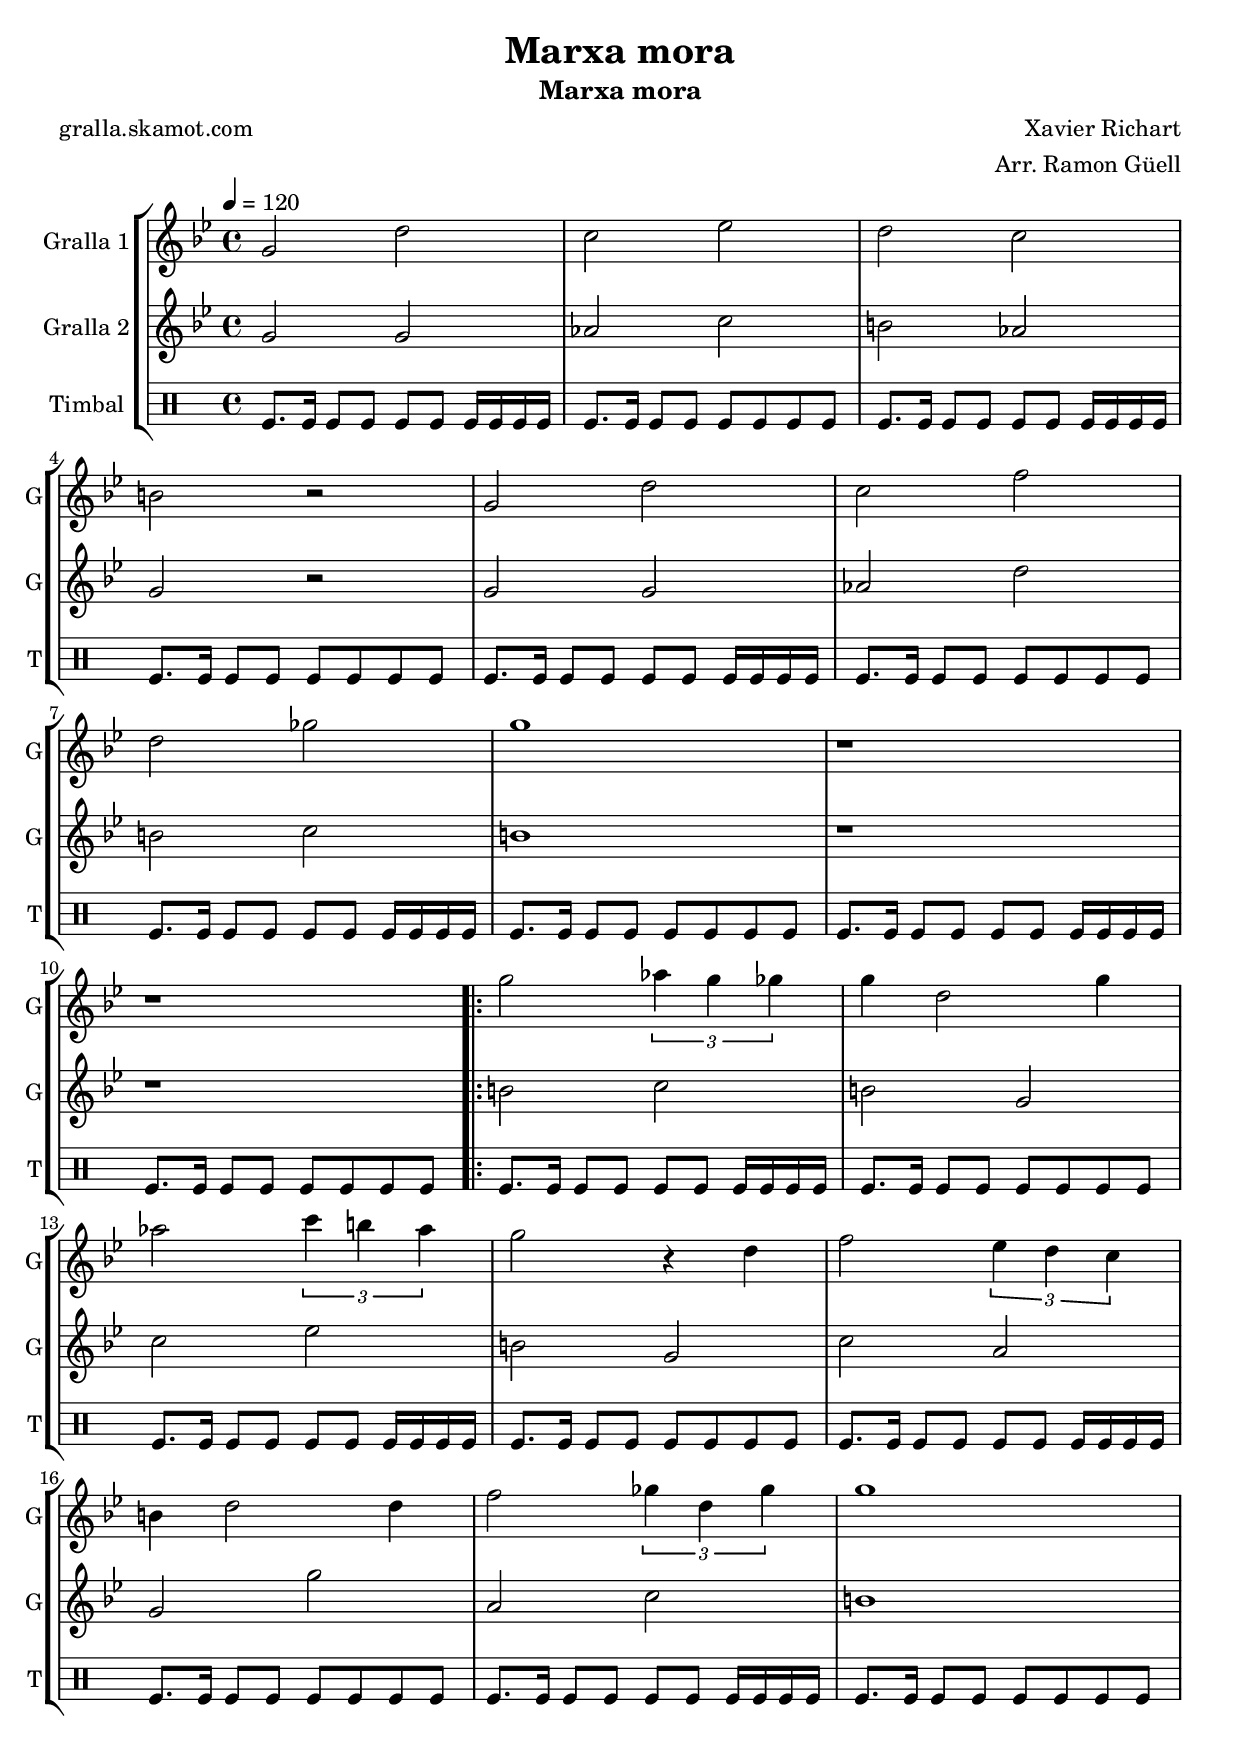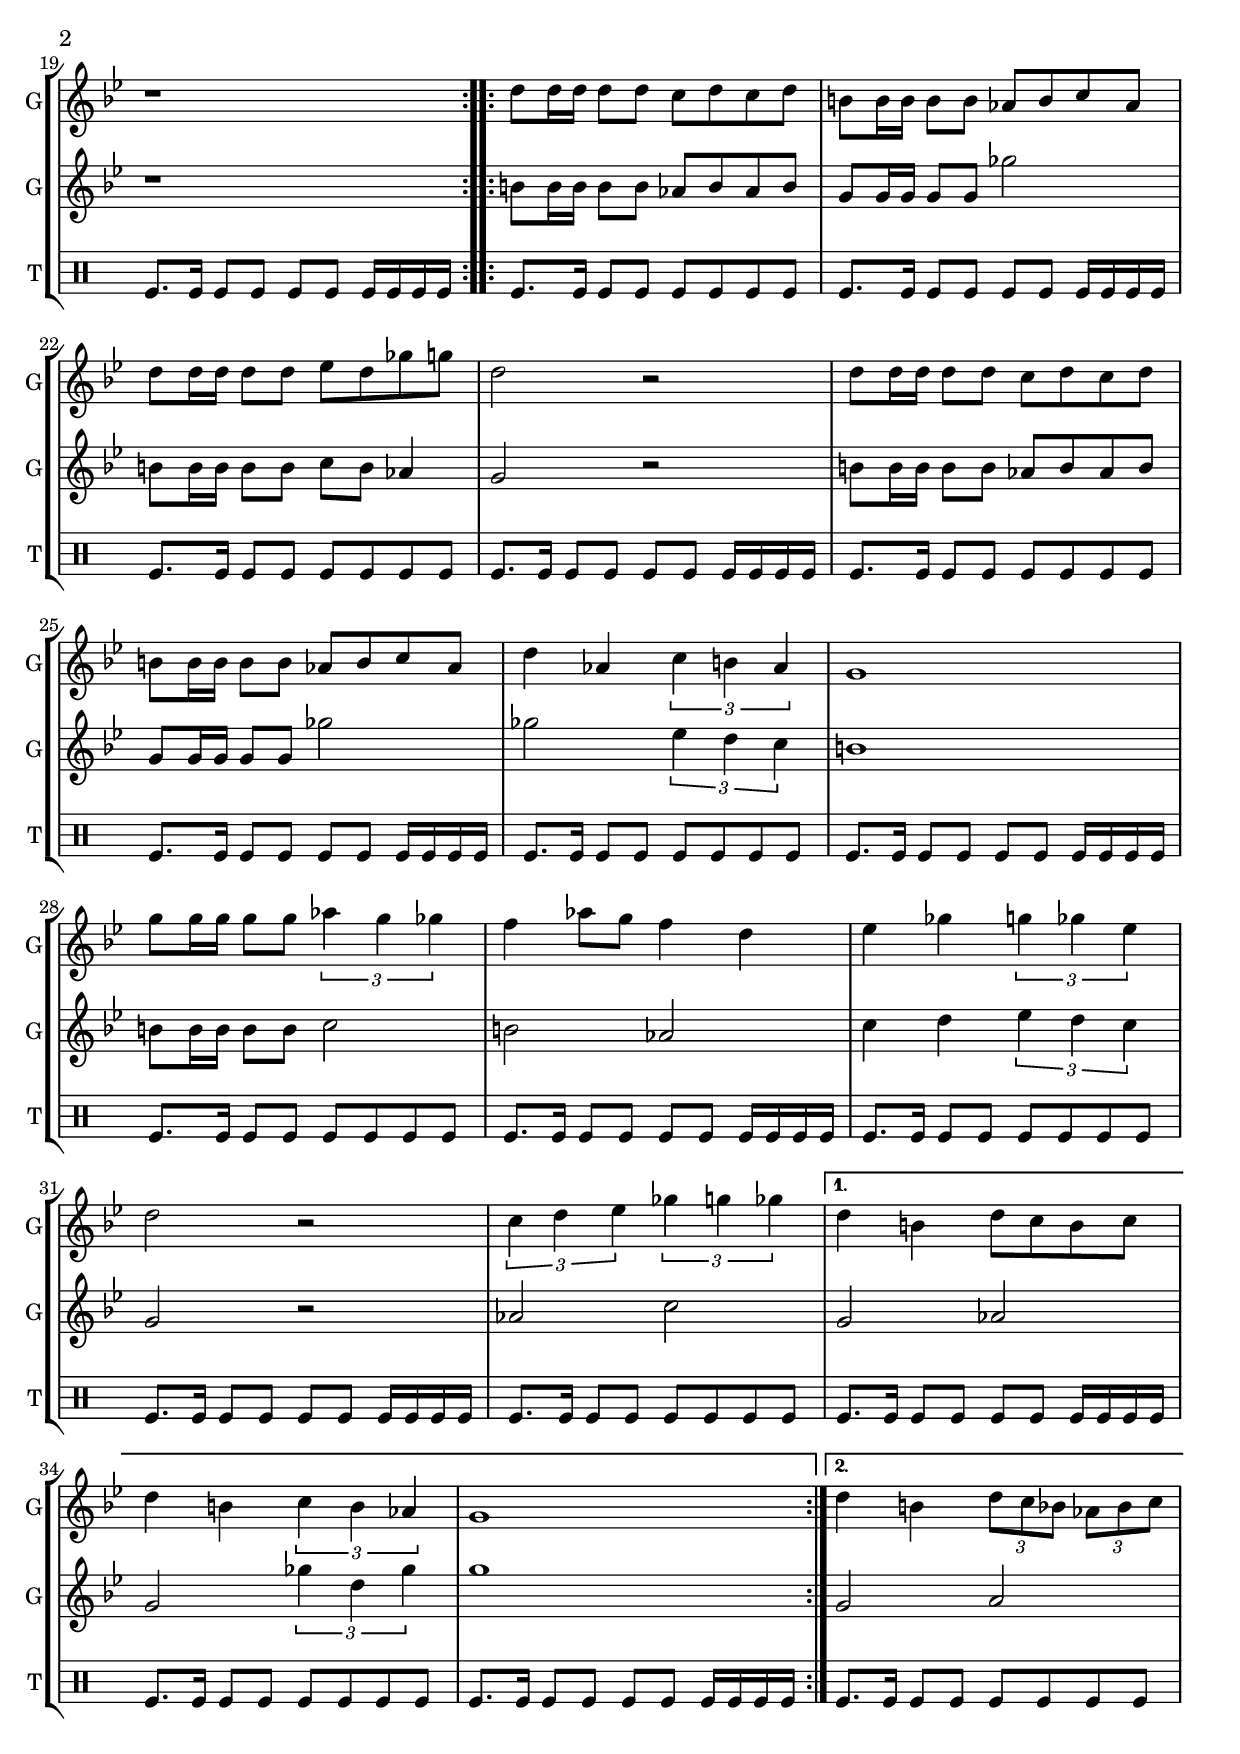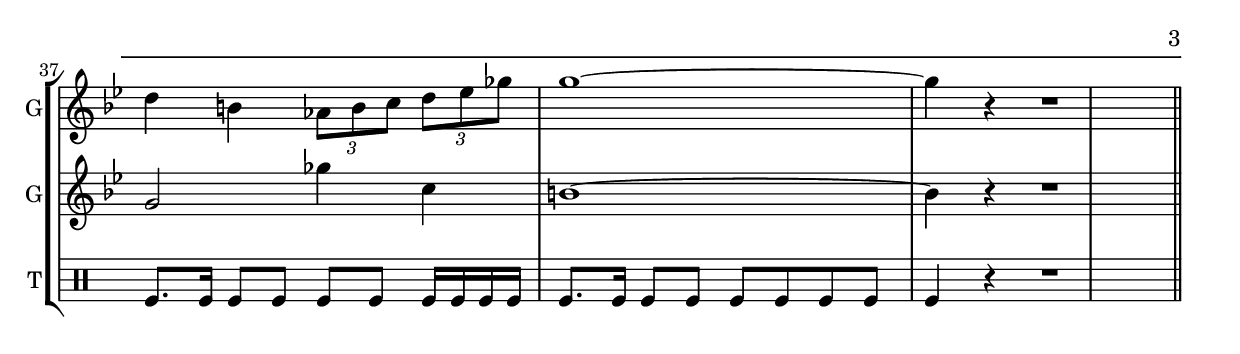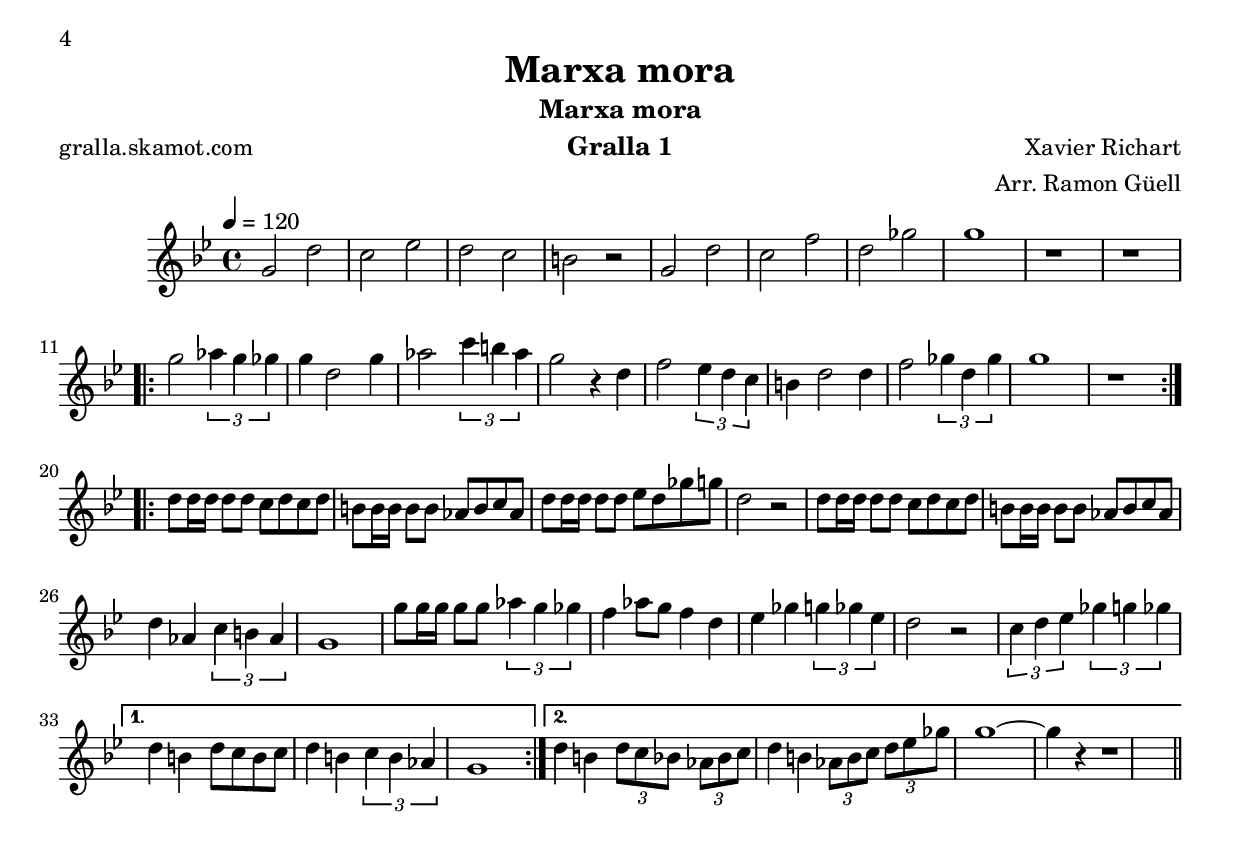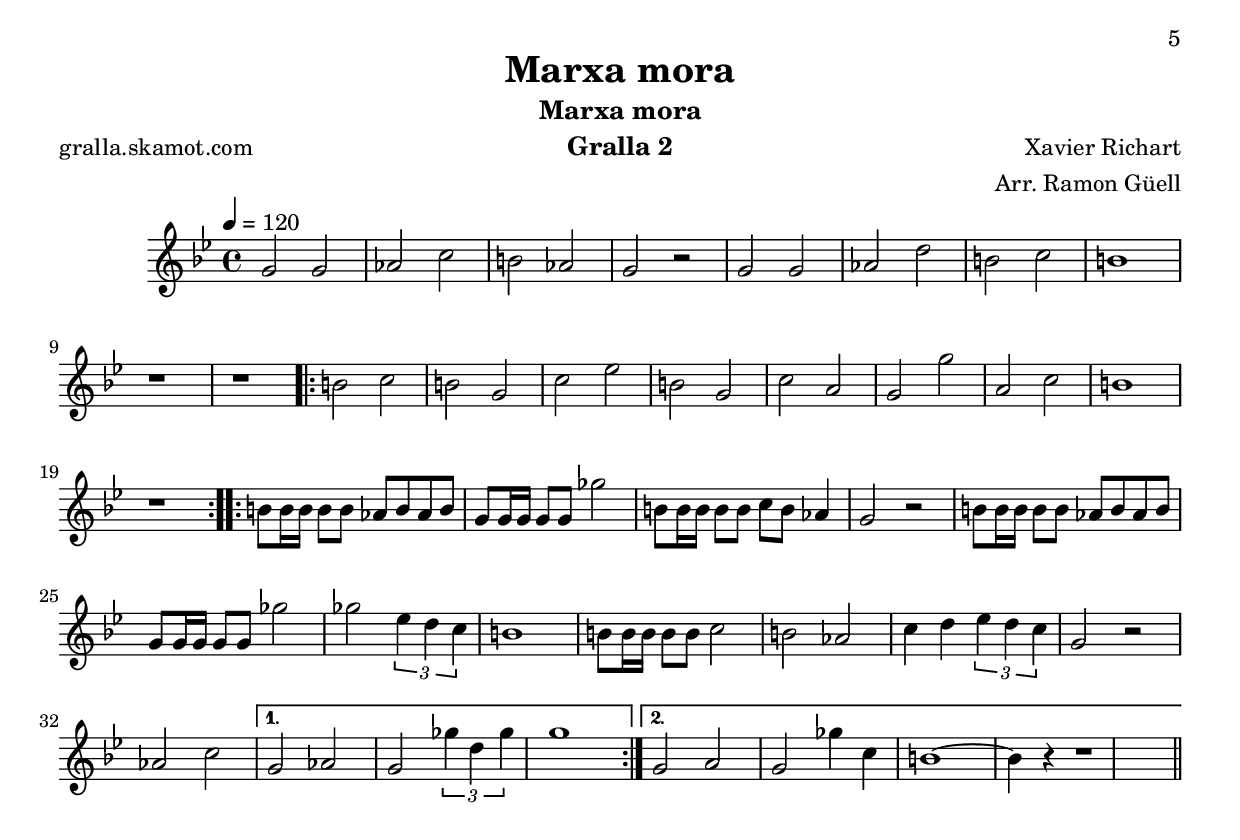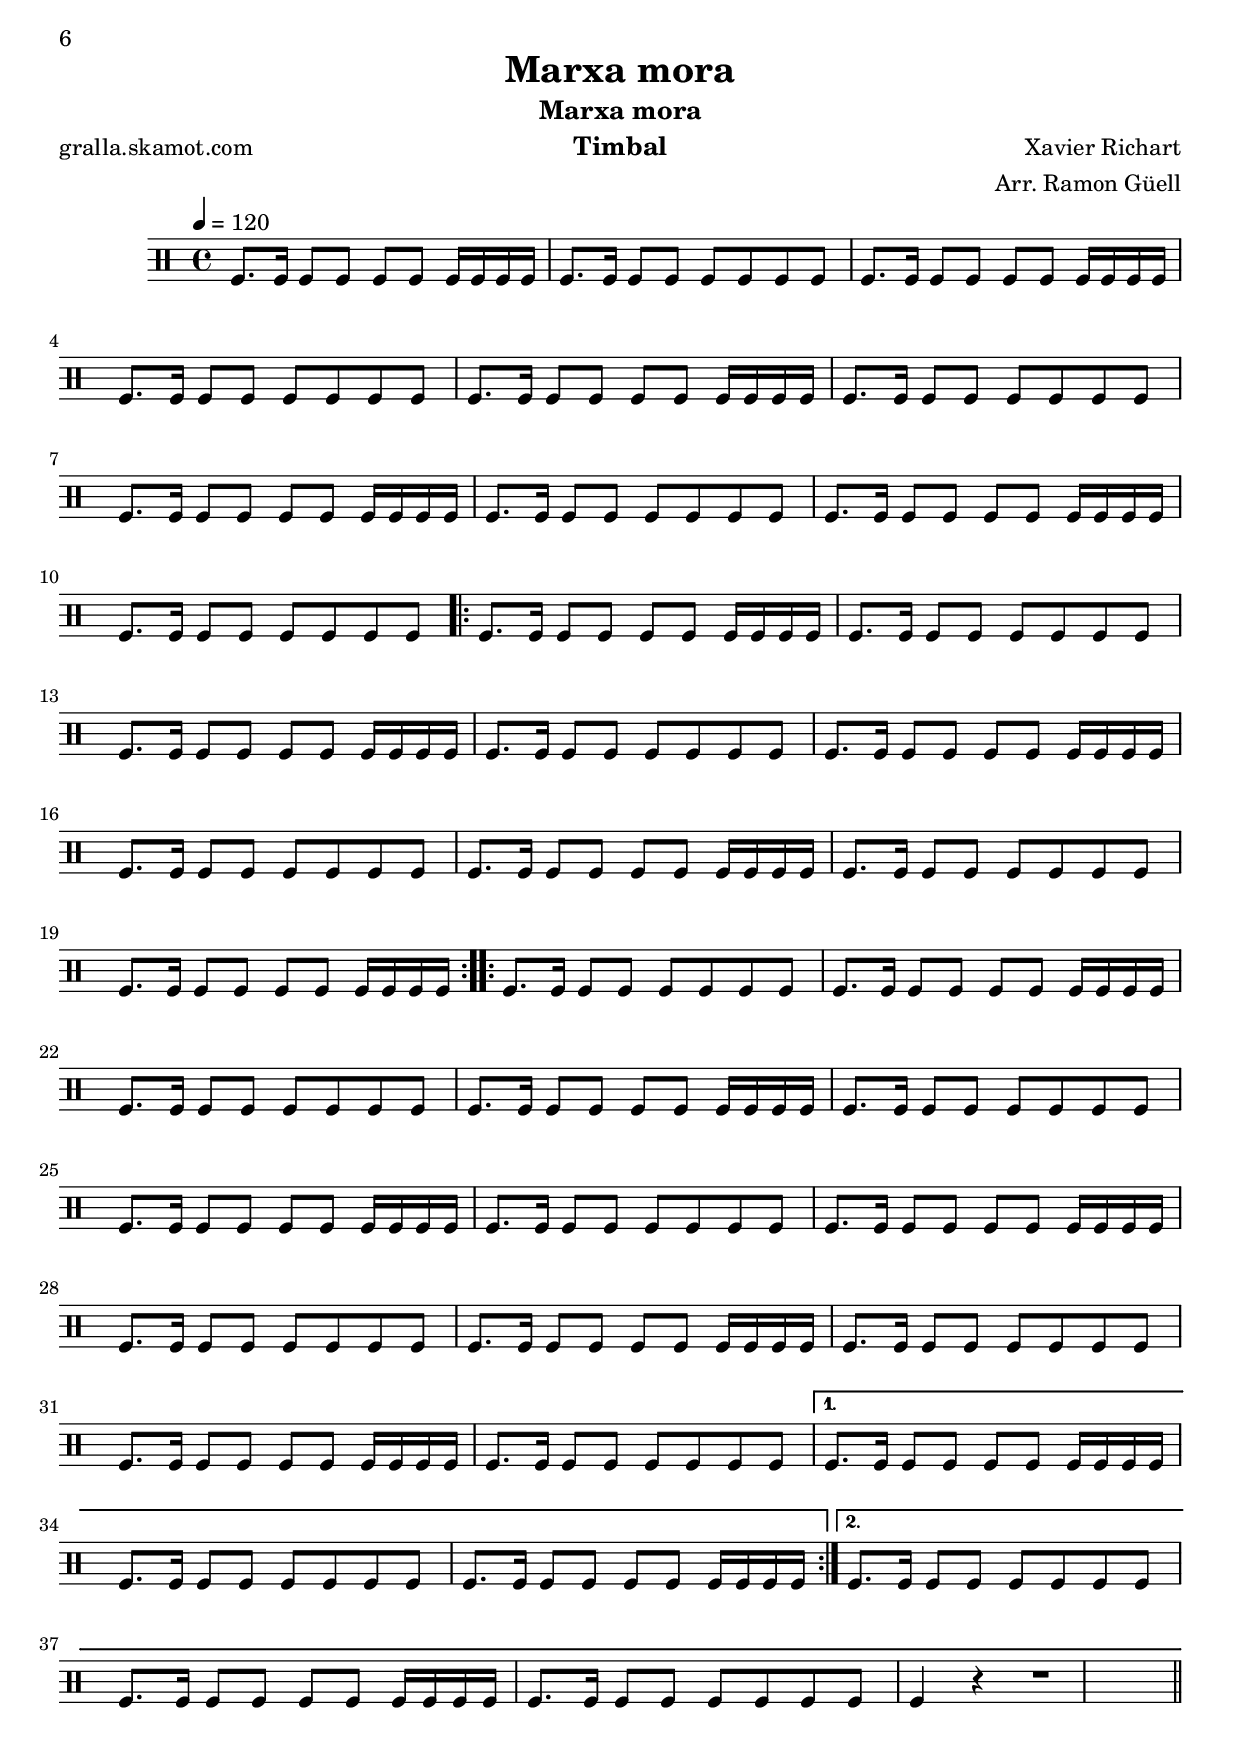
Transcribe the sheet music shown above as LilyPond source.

\version "2.16.2"

\header {
  dedication=""
  title="Marxa mora"
  subtitle="Marxa mora"
  subsubtitle=""
  poet="gralla.skamot.com"
  meter=""
  piece=""
  composer="Xavier Richart"
  arranger="Arr. Ramon Güell"
  opus=""
  instrument=""
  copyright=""
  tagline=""
}

liniaroAa =
\relative g'
{
  \tempo 4=120
  \clef treble
  \key bes \major
  \time 4/4
  g2 d'  |
  c2 ees  |
  d2 c  |
  b2 r  |
  %05
  g2 d'  |
  c2 f  |
  d2 ges  |
  g1  |
  r1  |
  %10
  r1  |
  \repeat volta 2 { g2 \times 2/3 { aes4 g ges }  |
  g4 d2 g4  |
  aes2 \times 2/3 { c4 b aes }  |
  g2 r4 d  |
  %15
  f2 \times 2/3 { ees4 d c }  |
  b4 d2 d4  |
  f2 \times 2/3 { ges4 d ges }  |
  g1  |
  r1  | }
  %20
  \repeat volta 2 { d8 d16 d d8 d c d c d  |
  b8 b16 b b8 b aes b c aes  |
  d8 d16 d d8 d ees d ges g  |
  d2 r  |
  d8 d16 d d8 d c d c d  |
  %25
  b8 b16 b b8 b aes b c aes  |
  d4 aes \times 2/3 { c b aes }  |
  g1  |
  g'8 g16 g g8 g \times 2/3 { aes4 g ges }  |
  f4 aes8 g f4 d  |
  %30
  ees4 ges \times 2/3 { g ges ees }  |
  d2 r  |
  \times 2/3 { c4 d ees } \times 2/3 { ges g ges } }
  \alternative { { d4 b d8 c b c  |
  d4 b \times 2/3 { c b aes }  |
  %35
  g1 }
  { d'4 b \times 2/3 { d8 c bes } \times 2/3 { aes bes c }  |
  d4 b \times 2/3 { aes8 b c } \times 2/3 { d ees ges }  |
  g1 ~  |
  g4 r r1 } } \bar "||" % troigo!
}

liniaroAb =
\relative g'
{
  \tempo 4=120
  \clef treble
  \key bes \major
  \time 4/4
  g2 g  |
  aes2 c  |
  b2 aes  |
  g2 r  |
  %05
  g2 g  |
  aes2 d  |
  b2 c  |
  b1  |
  r1  |
  %10
  r1  |
  \repeat volta 2 { b2 c  |
  b2 g  |
  c2 ees  |
  b2 g  |
  %15
  c2 a  |
  g2 g'  |
  a,2 c  |
  b1  |
  r1  | }
  %20
  \repeat volta 2 { b8 b16 b b8 b aes b aes b  |
  g8 g16 g g8 g ges'2  |
  b,8 b16 b b8 b c b aes4  |
  g2 r  |
  b8 b16 b b8 b aes b aes b  |
  %25
  g8 g16 g g8 g ges'2  |
  ges2 \times 2/3 { ees4 d c }  |
  b1  |
  b8 b16 b b8 b c2  |
  b2 aes  |
  %30
  c4 d \times 2/3 { ees d c }  |
  g2 r  |
  aes2 c }
  \alternative { { g2 aes  |
  g2 \times 2/3 { ges'4 d ges }  |
  %35
  g1 }
  { g,2 a  |
  g2 ges'4 c,  |
  b1 ~  |
  b4 r r1 } } \bar "||" % troigo!
}

liniaroAc =
\drummode
{
  \tempo 4=120
  \time 4/4
  tomfl8. tomfl16 tomfl8 tomfl tomfl tomfl tomfl16 tomfl tomfl tomfl  |
  tomfl8. tomfl16 tomfl8 tomfl tomfl tomfl tomfl tomfl  |
  tomfl8. tomfl16 tomfl8 tomfl tomfl tomfl tomfl16 tomfl tomfl tomfl  |
  tomfl8. tomfl16 tomfl8 tomfl tomfl tomfl tomfl tomfl  |
  %05
  tomfl8. tomfl16 tomfl8 tomfl tomfl tomfl tomfl16 tomfl tomfl tomfl  |
  tomfl8. tomfl16 tomfl8 tomfl tomfl tomfl tomfl tomfl  |
  tomfl8. tomfl16 tomfl8 tomfl tomfl tomfl tomfl16 tomfl tomfl tomfl  |
  tomfl8. tomfl16 tomfl8 tomfl tomfl tomfl tomfl tomfl  |
  tomfl8. tomfl16 tomfl8 tomfl tomfl tomfl tomfl16 tomfl tomfl tomfl  |
  %10
  tomfl8. tomfl16 tomfl8 tomfl tomfl tomfl tomfl tomfl  |
  \repeat volta 2 { tomfl8. tomfl16 tomfl8 tomfl tomfl tomfl tomfl16 tomfl tomfl tomfl  |
  tomfl8. tomfl16 tomfl8 tomfl tomfl tomfl tomfl tomfl  |
  tomfl8. tomfl16 tomfl8 tomfl tomfl tomfl tomfl16 tomfl tomfl tomfl  |
  tomfl8. tomfl16 tomfl8 tomfl tomfl tomfl tomfl tomfl  |
  %15
  tomfl8. tomfl16 tomfl8 tomfl tomfl tomfl tomfl16 tomfl tomfl tomfl  |
  tomfl8. tomfl16 tomfl8 tomfl tomfl tomfl tomfl tomfl  |
  tomfl8. tomfl16 tomfl8 tomfl tomfl tomfl tomfl16 tomfl tomfl tomfl  |
  tomfl8. tomfl16 tomfl8 tomfl tomfl tomfl tomfl tomfl  |
  tomfl8. tomfl16 tomfl8 tomfl tomfl tomfl tomfl16 tomfl tomfl tomfl  | }
  %20
  \repeat volta 2 { tomfl8. tomfl16 tomfl8 tomfl tomfl tomfl tomfl tomfl  |
  tomfl8. tomfl16 tomfl8 tomfl tomfl tomfl tomfl16 tomfl tomfl tomfl  |
  tomfl8. tomfl16 tomfl8 tomfl tomfl tomfl tomfl tomfl  |
  tomfl8. tomfl16 tomfl8 tomfl tomfl tomfl tomfl16 tomfl tomfl tomfl  |
  tomfl8. tomfl16 tomfl8 tomfl tomfl tomfl tomfl tomfl  |
  %25
  tomfl8. tomfl16 tomfl8 tomfl tomfl tomfl tomfl16 tomfl tomfl tomfl  |
  tomfl8. tomfl16 tomfl8 tomfl tomfl tomfl tomfl tomfl  |
  tomfl8. tomfl16 tomfl8 tomfl tomfl tomfl tomfl16 tomfl tomfl tomfl  |
  tomfl8. tomfl16 tomfl8 tomfl tomfl tomfl tomfl tomfl  |
  tomfl8. tomfl16 tomfl8 tomfl tomfl tomfl tomfl16 tomfl tomfl tomfl  |
  %30
  tomfl8. tomfl16 tomfl8 tomfl tomfl tomfl tomfl tomfl  |
  tomfl8. tomfl16 tomfl8 tomfl tomfl tomfl tomfl16 tomfl tomfl tomfl  |
  tomfl8. tomfl16 tomfl8 tomfl tomfl tomfl tomfl tomfl }
  \alternative { { tomfl8. tomfl16 tomfl8 tomfl tomfl tomfl tomfl16 tomfl tomfl tomfl  |
  tomfl8. tomfl16 tomfl8 tomfl tomfl tomfl tomfl tomfl  |
  %35
  tomfl8. tomfl16 tomfl8 tomfl tomfl tomfl tomfl16 tomfl tomfl tomfl }
  { tomfl8. tomfl16 tomfl8 tomfl tomfl tomfl tomfl tomfl  |
  tomfl8. tomfl16 tomfl8 tomfl tomfl tomfl tomfl16 tomfl tomfl tomfl  |
  tomfl8. tomfl16 tomfl8 tomfl tomfl tomfl tomfl tomfl  |
  tomfl4 r r1 } } \bar "||" % troigo!
}

\bookpart {
  \score {
    \new StaffGroup {
      \override Score.RehearsalMark.self-alignment-X = #LEFT
      <<
        \new Staff \with {instrumentName = #"Gralla 1" shortInstrumentName = #"G"} \liniaroAa
        \new Staff \with {instrumentName = #"Gralla 2" shortInstrumentName = #"G"} \liniaroAb
        \new DrumStaff \with {instrumentName = #"Timbal" shortInstrumentName = #"T"} \liniaroAc
      >>
    }
    \layout {}
  }
  \score { \unfoldRepeats
    \new StaffGroup {
      \override Score.RehearsalMark.self-alignment-X = #LEFT
      <<
        \new Staff \with {instrumentName = #"Gralla 1" shortInstrumentName = #"G"} \liniaroAa
        \new Staff \with {instrumentName = #"Gralla 2" shortInstrumentName = #"G"} \liniaroAb
        \new DrumStaff \with {instrumentName = #"Timbal" shortInstrumentName = #"T"} \liniaroAc
      >>
    }
    \midi {
      \set Staff.midiInstrument = "oboe"
      \set DrumStaff.midiInstrument = "drums"
    }
  }
}

\bookpart {
  \header {instrument="Gralla 1"}
  \score {
    \new StaffGroup {
      \override Score.RehearsalMark.self-alignment-X = #LEFT
      <<
        \new Staff \liniaroAa
      >>
    }
    \layout {}
  }
  \score { \unfoldRepeats
    \new StaffGroup {
      \override Score.RehearsalMark.self-alignment-X = #LEFT
      <<
        \new Staff \liniaroAa
      >>
    }
    \midi {
      \set Staff.midiInstrument = "oboe"
      \set DrumStaff.midiInstrument = "drums"
    }
  }
}

\bookpart {
  \header {instrument="Gralla 2"}
  \score {
    \new StaffGroup {
      \override Score.RehearsalMark.self-alignment-X = #LEFT
      <<
        \new Staff \liniaroAb
      >>
    }
    \layout {}
  }
  \score { \unfoldRepeats
    \new StaffGroup {
      \override Score.RehearsalMark.self-alignment-X = #LEFT
      <<
        \new Staff \liniaroAb
      >>
    }
    \midi {
      \set Staff.midiInstrument = "oboe"
      \set DrumStaff.midiInstrument = "drums"
    }
  }
}

\bookpart {
  \header {instrument="Timbal"}
  \score {
    \new StaffGroup {
      \override Score.RehearsalMark.self-alignment-X = #LEFT
      <<
        \new DrumStaff \liniaroAc
      >>
    }
    \layout {}
  }
  \score { \unfoldRepeats
    \new StaffGroup {
      \override Score.RehearsalMark.self-alignment-X = #LEFT
      <<
        \new DrumStaff \liniaroAc
      >>
    }
    \midi {
      \set Staff.midiInstrument = "oboe"
      \set DrumStaff.midiInstrument = "drums"
    }
  }
}

